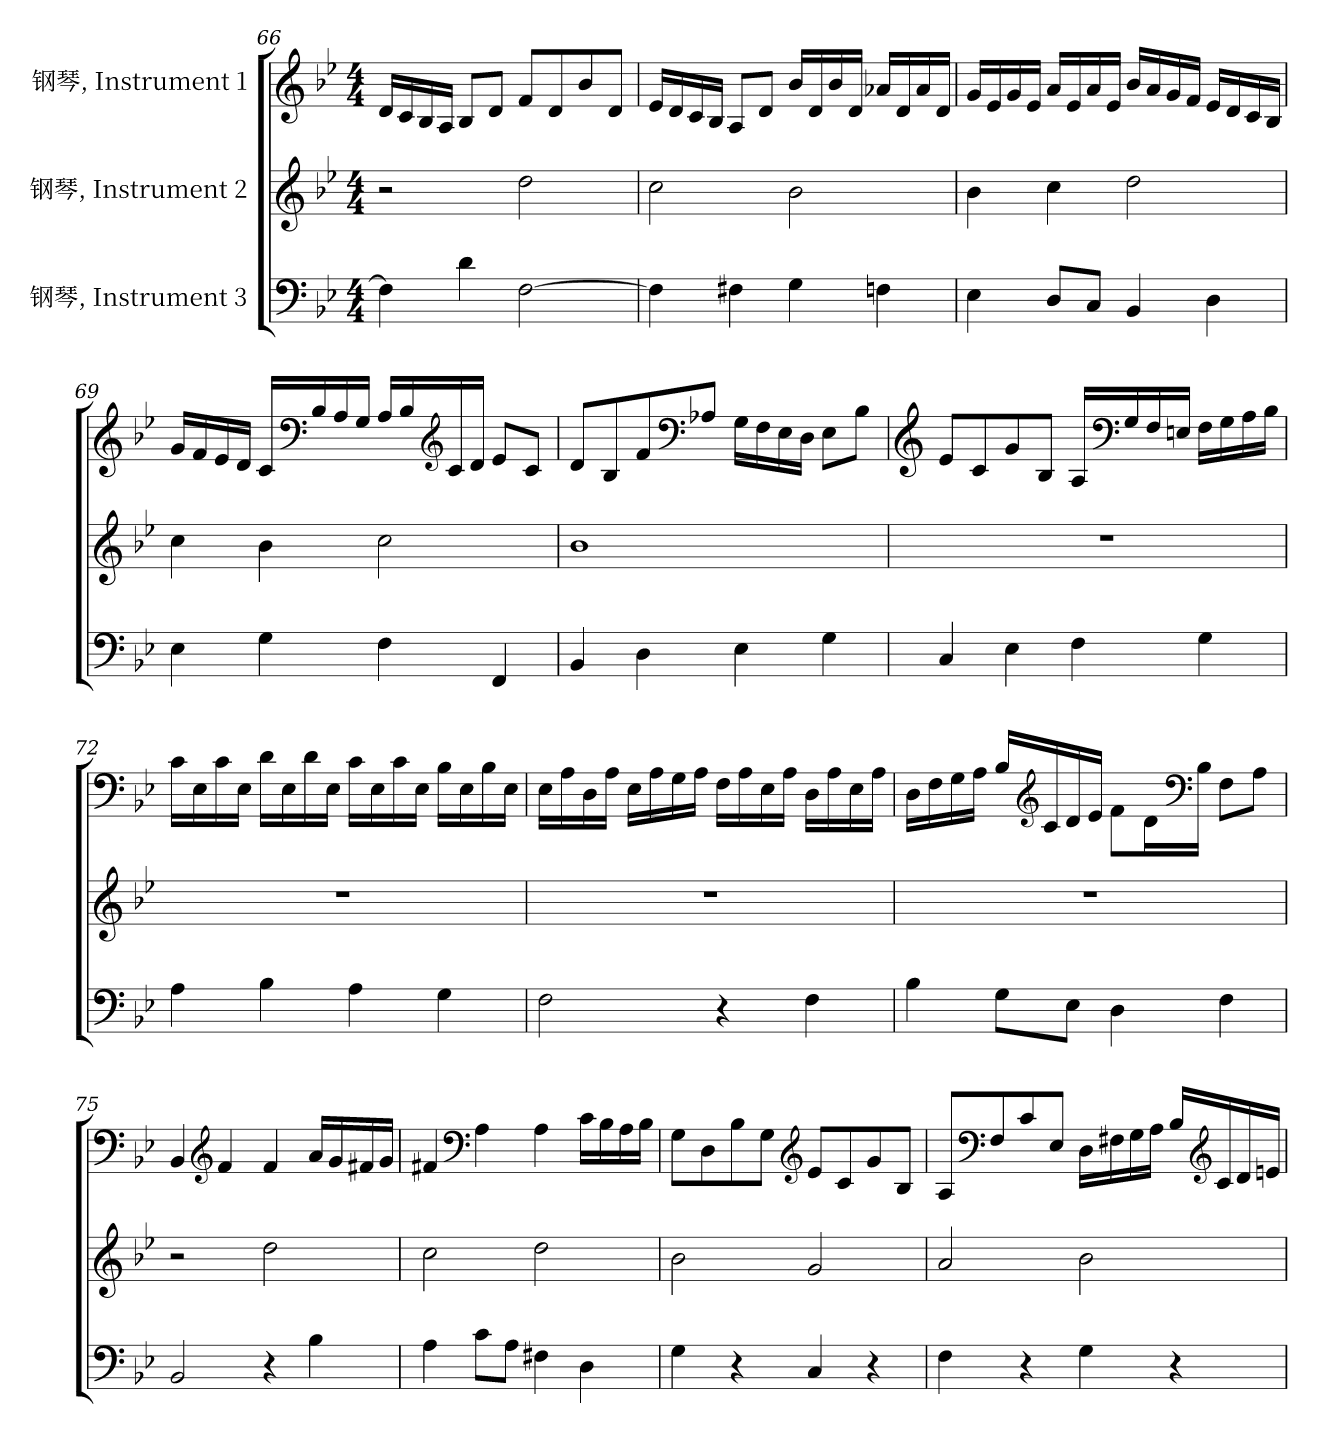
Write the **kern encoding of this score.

**kern	**kern	**kern
*part3	*part2	*part1
*staff3	*staff2	*staff1
*I"钢琴, Instrument 3	*I"钢琴, Instrument 2	*I"钢琴, Instrument 1
*clefF4	*clefG2	*clefG2
*k[b-e-]	*k[b-e-]	*k[b-e-]
*M4/4	*M4/4	*M4/4
=66	=66	=66
4F\]	2r	16d/LL
.	.	16c/
.	.	16B-/
.	.	16A/JJ
4d\	.	8B-/L
.	.	8d/J
[2F\	2dd\	8f/L
.	.	8d/
.	.	8b-/
.	.	8d/J
!!LO:LB:g=z
=67	=67	=67
4F\]	2cc\	16e-/LL
.	.	16d/
.	.	16c/
.	.	16B-/JJ
4F#X\	.	8A/L
.	.	8d/J
4G\	2b-\	16b-/LL
.	.	16d/
.	.	16b-/
.	.	16d/JJ
4Fn\	.	16a-X/LL
.	.	16d/
.	.	16a-/
.	.	16d/JJ
=68	=68	=68
4E-\	4b-\	16g/LL
.	.	16e-/
.	.	16g/
.	.	16e-/JJ
8D/L	4cc\	16a/LL
.	.	16e-/
8C/J	.	16a/
.	.	16e-/JJ
4BB-/	2dd\	16b-/LL
.	.	16a/
.	.	16g/
.	.	16f/JJ
4D\	.	16e-/LL
.	.	16d/
.	.	16c/
.	.	16B-/JJ
!!LO:LB:g=z
=69	=69	=69
4E-\	4cc\	16g/LL
.	.	16f/
.	.	16e-/
.	.	16d/JJ
4G\	4b-\	16c/LL
*	*	*clefF4
.	.	16B-/
.	.	16A/
.	.	16G/JJ
4F\	2cc\	16A/LL
.	.	16B-/
*	*	*clefG2
.	.	16c/
.	.	16d/JJ
4FF/	.	8e-/L
.	.	8c/J
=70	=70	=70
4BB-/	1b-	8d/L
.	.	8B-/
4D\	.	8f/
*	*	*clefF4
.	.	8A-X/J
4E-\	.	16G\LL
.	.	16F\
.	.	16E-\
.	.	16D\JJ
4G\	.	8E-\L
.	.	8B-\J
!!LO:LB:g=z
=71	=71	=71
*	*	*clefG2
4C/	1r	8e-/L
.	.	8c/
4E-\	.	8g/
.	.	8B-/J
4F\	.	16A/LL
*	*	*clefF4
.	.	16G/
.	.	16F/
.	.	16En/JJ
4G\	.	16F\LL
.	.	16G\
.	.	16A\
.	.	16B-\JJ
=72	=72	=72
4A\	1r	16c\LL
.	.	16E-\
.	.	16c\
.	.	16E-\JJ
4B-\	.	16d\LL
.	.	16E-\
.	.	16d\
.	.	16E-\JJ
4A\	.	16c\LL
.	.	16E-\
.	.	16c\
.	.	16E-\JJ
4G\	.	16B-\LL
.	.	16E-\
.	.	16B-\
.	.	16E-\JJ
!!LO:PB:g=z
=73	=73	=73
2F\	1r	16E-\LL
.	.	16A\
.	.	16D\
.	.	16A\JJ
.	.	16E-\LL
.	.	16A\
.	.	16G\
.	.	16A\JJ
4r	.	16F\LL
.	.	16A\
.	.	16E-\
.	.	16A\JJ
4F\	.	16D\LL
.	.	16A\
.	.	16E-\
.	.	16A\JJ
=74	=74	=74
4B-\	1r	16D\LL
.	.	16F\
.	.	16G\
.	.	16A\JJ
8G\L	.	16B-/LL
*	*	*clefG2
.	.	16c/
8E-\J	.	16d/
.	.	16e-/JJ
4D\	.	8f\L
.	.	16d\L
*	*	*clefF4
.	.	16B-\JJ
4F\	.	8F\L
.	.	8A\J
=75	=75	=75
2BB-/	2r	4BB-/
*	*	*clefG2
.	.	4f/
4r	2dd\	4f/
4B-\	.	16a/LL
.	.	16g/
.	.	16f#X/
.	.	16g/JJ
!!LO:LB:g=z
=76	=76	=76
4A\	2cc\	4f#X/
*	*	*clefF4
8c\L	.	4A\
8A\J	.	.
4F#X\	2dd\	4A\
4D\	.	16c\LL
.	.	16B-\
.	.	16A\
.	.	16B-\JJ
=77	=77	=77
4G\	2b-\	8G\L
.	.	8D\
4r	.	8B-\
.	.	8G\J
*	*	*clefG2
4C/	2g/	8e-/L
.	.	8c/
4r	.	8g/
.	.	8B-/J
=78	=78	=78
4F\	2a/	8A/L
*	*	*clefF4
.	.	8F/
4r	.	8c/
.	.	8E-/J
4G\	2b-\	16D\LL
.	.	16F#X\
.	.	16G\
.	.	16A\JJ
4r	.	16B-/LL
*	*	*clefG2
.	.	16c/
.	.	16d/
.	.	16en/JJ
=	=	=
*-	*-	*-
